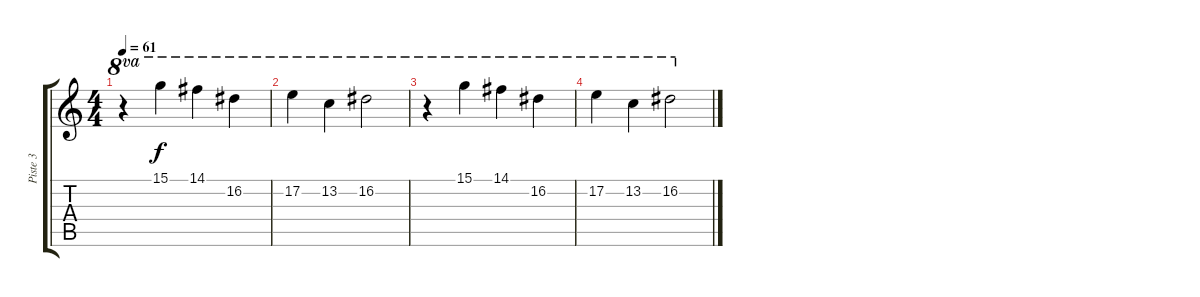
\track ("Piste 3" "Piste 3") {instrument distortionguitar}
\staff {score tabs}
\tuning (E4 B3 G3 D3 A2 B1) {hide}
\ts (4 4)
\tempo 61
\clef g2
\ks c
r.4{ot 8va dy f} 15.1.4{ot 8va} 14.1.4{ot 8va} 16.2.4{ot 8va} |
17.2.4{ot 8va} 13.2.4{ot 8va} 16.2.2{ot 8va} |
r.4{ot 8va} 15.1.4{ot 8va} 14.1.4{ot 8va} 16.2.4{ot 8va} |
17.2.4{ot 8va} 13.2.4{ot 8va} 16.2.2{ot 8va}
